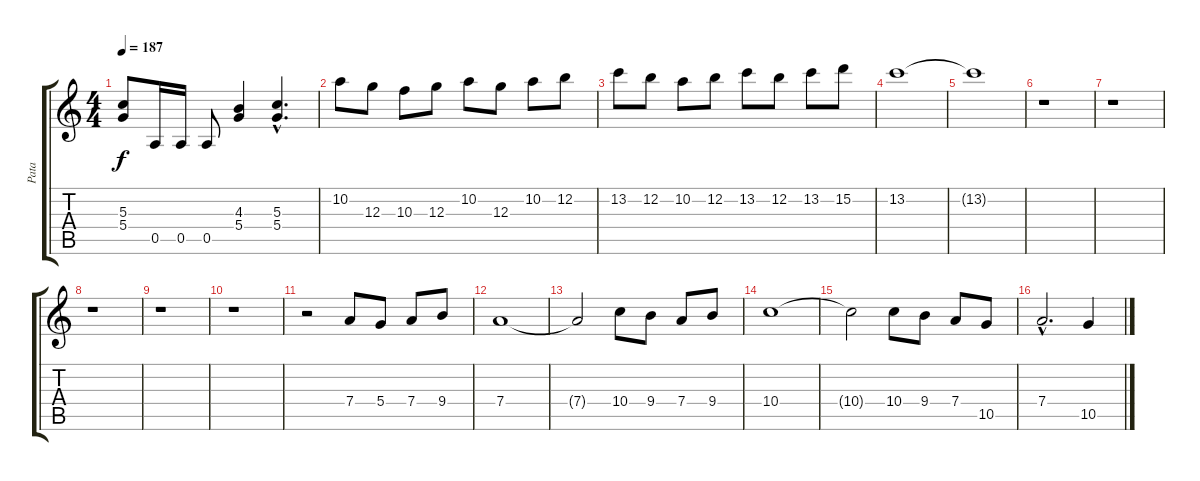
\track ("Pata" "Pata") {instrument overdrivenguitar}
\staff {score tabs}
\tuning (E4 B3 G3 D3 A2 E2) {hide}
\ts (4 4)
\tempo 187
\clef g2
\ks c
(5.3 5.4).8{dy f} 0.5.16 0.5.16 0.5.8 (4.3 5.4).4 (5.3{hac} 5.4{hac}).4{d} |
10.2.8{balance 9} 12.3.8 10.3.8 12.3.8 10.2.8 12.3.8 10.2.8 12.2.8 |
13.2.8 12.2.8 10.2.8 12.2.8 13.2.8 12.2.8 13.2.8 15.2.8 |
13.2.1 |
13.2{t}.1 |
r.1 |
r.1 |
r.1 |
r.1 |
r.1 |
r.2 7.4.8 5.4.8 7.4.8 9.4.8 |
7.4.1 |
7.4{t}.2 10.4.8 9.4.8 7.4.8 9.4.8 |
10.4.1 |
10.4{t}.2 10.4.8 9.4.8 7.4.8 10.5.8 |
7.4{hac}.2{d} 10.5.4
